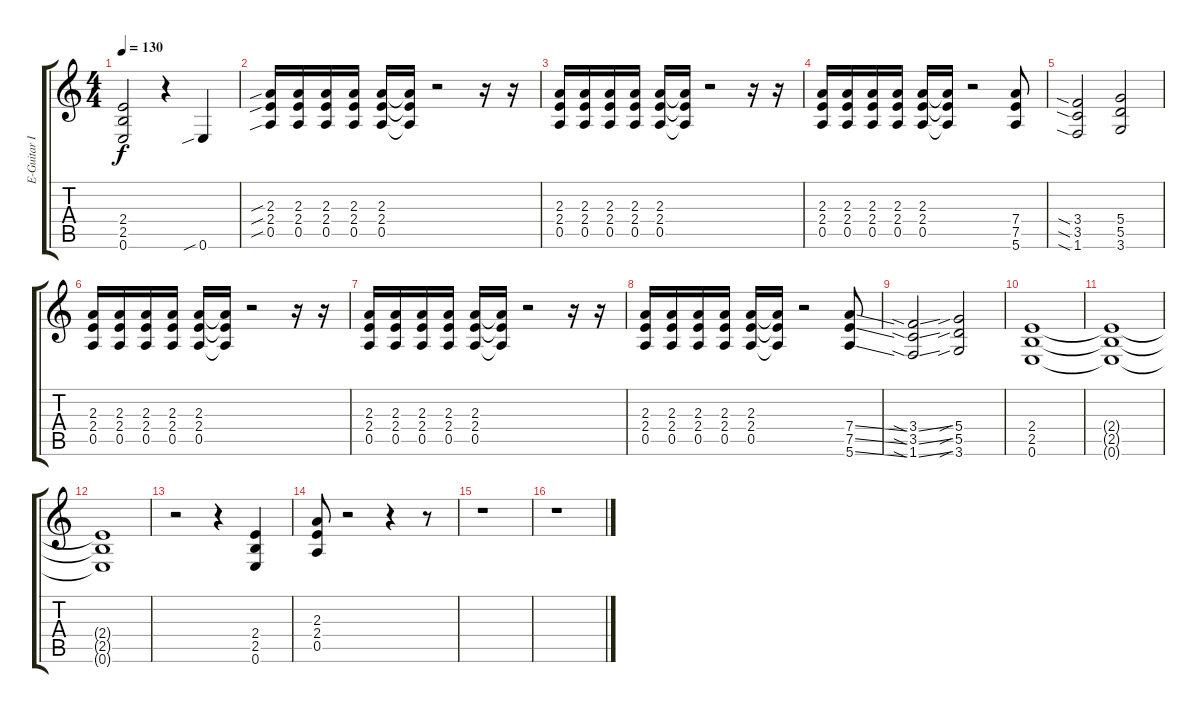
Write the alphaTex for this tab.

\track ("E-Guitar I" "E-Guitar I") {instrument distortionguitar}
\staff {score tabs}
\tuning (E4 B3 G3 D3 A2 E2) {hide}
\ts (4 4)
\tempo 130
\clef g2
\ks c
(2.4{t} 2.5{t} 0.6{t}).2{dy f} r.4 0.6{sib}.4 |
(2.3{sib} 2.4{sib} 0.5{sib}).16{volume 11} (2.3 2.4 0.5).16 (2.3 2.4 0.5).16 (2.3 2.4 0.5).16 (2.3 2.4 0.5).16 (2.3{t} 2.4{t} 0.5{t}).16 r.2 r.16 r.16 |
(2.3 2.4 0.5).16 (2.3 2.4 0.5).16 (2.3 2.4 0.5).16 (2.3 2.4 0.5).16 (2.3 2.4 0.5).16 (2.3{t} 2.4{t} 0.5{t}).16 r.2 r.16 r.16 |
(2.3 2.4 0.5).16 (2.3 2.4 0.5).16 (2.3 2.4 0.5).16 (2.3 2.4 0.5).16 (2.3 2.4 0.5).16 (2.3{t} 2.4{t} 0.5{t}).16 r.2 (7.4 7.5 5.6).8 |
(3.4{sia} 3.5{sia} 1.6{sia}).2 (5.4 5.5 3.6).2 |
(2.3 2.4 0.5).16 (2.3 2.4 0.5).16 (2.3 2.4 0.5).16 (2.3 2.4 0.5).16 (2.3 2.4 0.5).16 (2.3{t} 2.4{t} 0.5{t}).16 r.2 r.16 r.16 |
(2.3 2.4 0.5).16 (2.3 2.4 0.5).16 (2.3 2.4 0.5).16 (2.3 2.4 0.5).16 (2.3 2.4 0.5).16 (2.3{t} 2.4{t} 0.5{t}).16 r.2 r.16 r.16 |
(2.3 2.4 0.5).16 (2.3 2.4 0.5).16 (2.3 2.4 0.5).16 (2.3 2.4 0.5).16 (2.3 2.4 0.5).16 (2.3{t} 2.4{t} 0.5{t}).16 r.2 (7.4{ss} 7.5{ss} 5.6{ss}).8 |
(3.4{sia ss} 3.5{sia ss} 1.6{sia ss}).2 (5.4{sib} 5.5{sib} 3.6{sib}).2 |
(2.4 2.5 0.6).1 |
(2.4{t} 2.5{t} 0.6{t}).1 |
(2.4{t} 2.5{t} 0.6{t}).1 |
r.2 r.4 (2.4 2.5 0.6).4 |
(2.3 2.4 0.5).8 r.2 r.4 r.8 |
r.1 |
r.1
